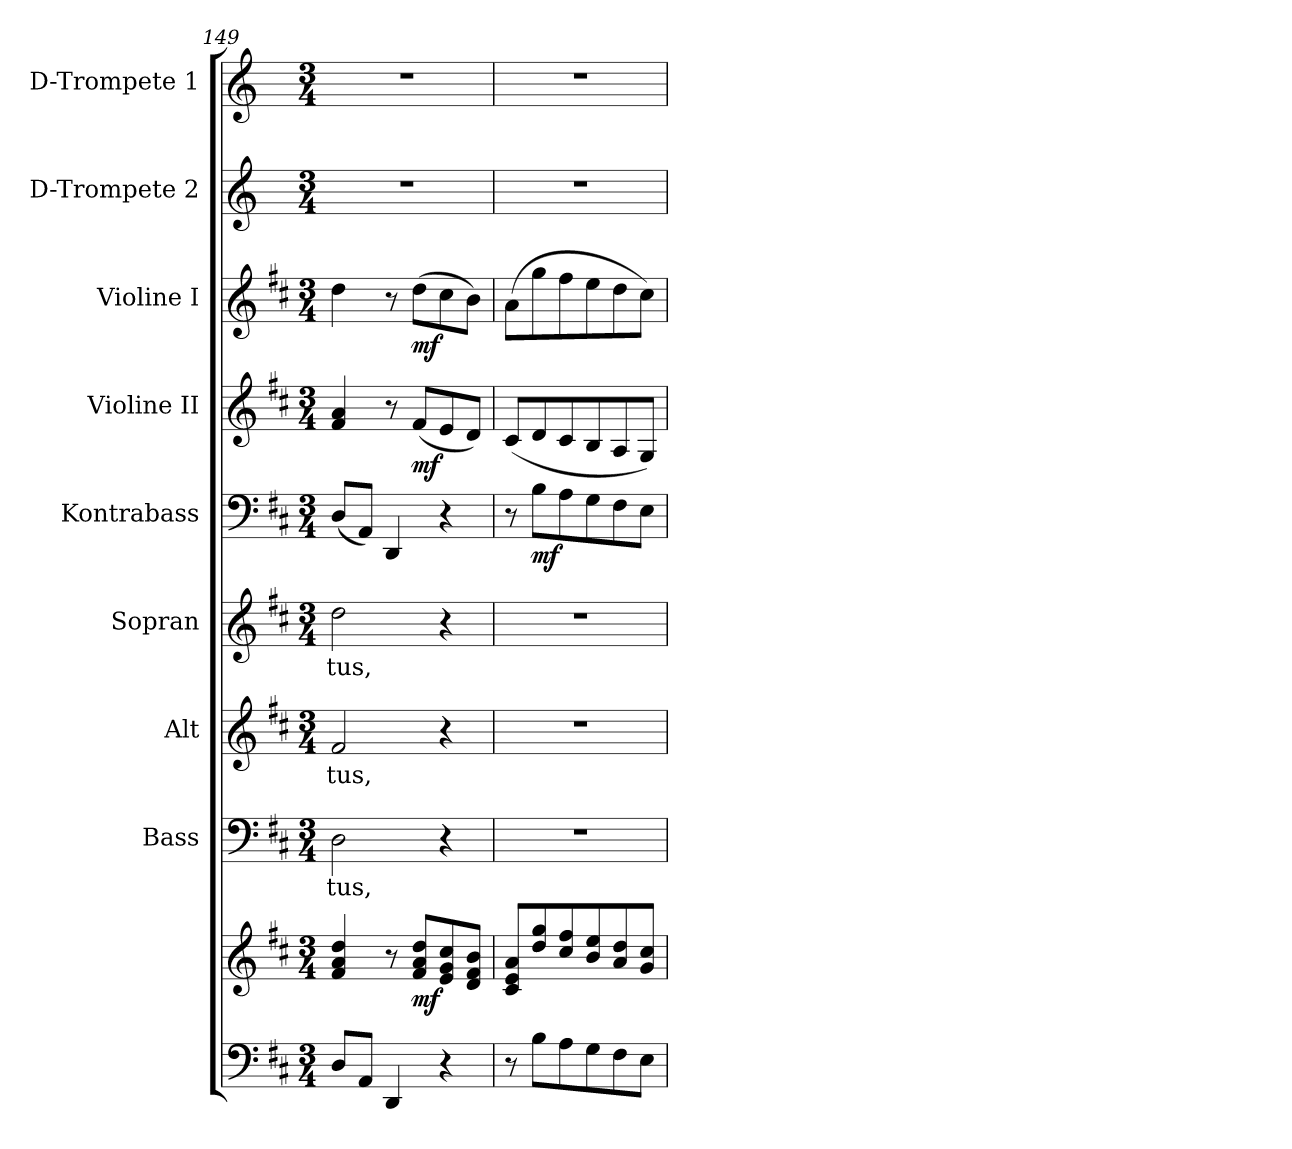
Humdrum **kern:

**kern	**kern	**dynam	**kern	**text	**kern	**text	**kern	**text	**kern	**dynam	**kern	**dynam	**kern	**dynam	**kern	**kern
*part9	*part9	*part9	*part8	*part8	*part7	*part7	*part6	*part6	*part5	*part5	*part4	*part4	*part3	*part3	*part2	*part1
*staff10	*staff9	*staff9/10	*staff8	*staff8	*staff7	*staff7	*staff6	*staff6	*staff5	*staff5	*staff4	*staff4	*staff3	*staff3	*staff2	*staff1
*	*	*	*I"Bass	*	*I"Alt	*	*I"Sopran	*	*I"Kontrabass	*	*I"Violine II	*	*I"Violine I	*	*I"D-Trompete 2	*I"D-Trompete 1
*	*	*	*I'B.	*	*I'A.	*	*I'S.	*	*I'Kb.	*	*I'Vl. II	*	*I'Vl. I	*	*I'D Trp. 2	*I'D Trp. 1
*clefF4	*clefG2	*	*clefF4	*	*clefG2	*	*clefG2	*	*clefF4	*	*clefG2	*	*clefG2	*	*clefG2	*clefG2
*	*	*	*	*	*	*	*	*	*ITrd7c12	*	*	*	*	*	*ITrd-1c-2	*ITrd-1c-2
*k[f#c#]	*k[f#c#]	*	*k[f#c#]	*	*k[f#c#]	*	*k[f#c#]	*	*k[f#c#]	*	*k[f#c#]	*	*k[f#c#]	*	*k[f#c#]	*k[f#c#]
*D:	*D:	*	*D:	*	*D:	*	*D:	*	*D:	*	*D:	*	*D:	*	*D:	*D:
*M3/4	*M3/4	*	*M3/4	*	*M3/4	*	*M3/4	*	*M3/4	*	*M3/4	*	*M3/4	*	*M3/4	*M3/4
=149	=149	=149	=149	=149	=149	=149	=149	=149	=149	=149	=149	=149	=149	=149	=149	=149
!	!	!	!	!LO:LY:b	!	!LO:LY:b	!	!LO:LY:b	!	!	!	!	!	!	!	!
8D/L	4f#/ 4a/ 4dd/	.	2D\	-tus,	2f#/	-tus,	2dd\	-tus,	(<8DD/L	.	4f#/ 4a/	.	4dd\	.	2.r	2.r
8AA/J	.	.	.	.	.	.	.	.	8AAA/J)	.	.	.	.	.	.	.
4DD/	8r	.	.	.	.	.	.	.	4DDD/	.	8r	.	8r	.	.	.
!	!	!LO:DY:b	!	!	!	!	!	!	!	!	!	!LO:DY:b	!	!LO:DY:b	!	!
.	8f#/ 8a/ 8dd/L	mf	.	.	.	.	.	.	.	.	(<8f#/L	mf	(>8dd\L	mf	.	.
4r	8e/ 8g/ 8cc#/	.	4r	.	4r	.	4r	.	4r	.	8e/	.	8cc#\	.	.	.
.	8d/ 8f#/ 8b/J	.	.	.	.	.	.	.	.	.	8d/J)	.	8b\J)	.	.	.
=150	=150	=150	=150	=150	=150	=150	=150	=150	=150	=150	=150	=150	=150	=150	=150	=150
8r	8c#/ 8e/ 8a/L	.	2.r	.	2.r	.	2.r	.	8r	.	(<8c#/L	.	(>8a\L	.	2.r	2.r
!	!	!	!	!	!	!	!	!	!	!LO:DY:b	!	!	!	!	!	!
8B\L	8dd/ 8gg/	.	.	.	.	.	.	.	8BB\L	mf	8d/	.	8gg\	.	.	.
8A\	8cc#/ 8ff#/	.	.	.	.	.	.	.	8AA\	.	8c#/	.	8ff#\	.	.	.
8G\	8b/ 8ee/	.	.	.	.	.	.	.	8GG\	.	8B/	.	8ee\	.	.	.
8F#\	8a/ 8dd/	.	.	.	.	.	.	.	8FF#\	.	8A/	.	8dd\	.	.	.
8E\J	8g/ 8cc#/J	.	.	.	.	.	.	.	8EE\J	.	8G/J)	.	8cc#\J)	.	.	.
=	=	=	=	=	=	=	=	=	=	=	=	=	=	=	=	=
*-	*-	*-	*-	*-	*-	*-	*-	*-	*-	*-	*-	*-	*-	*-	*-	*-
